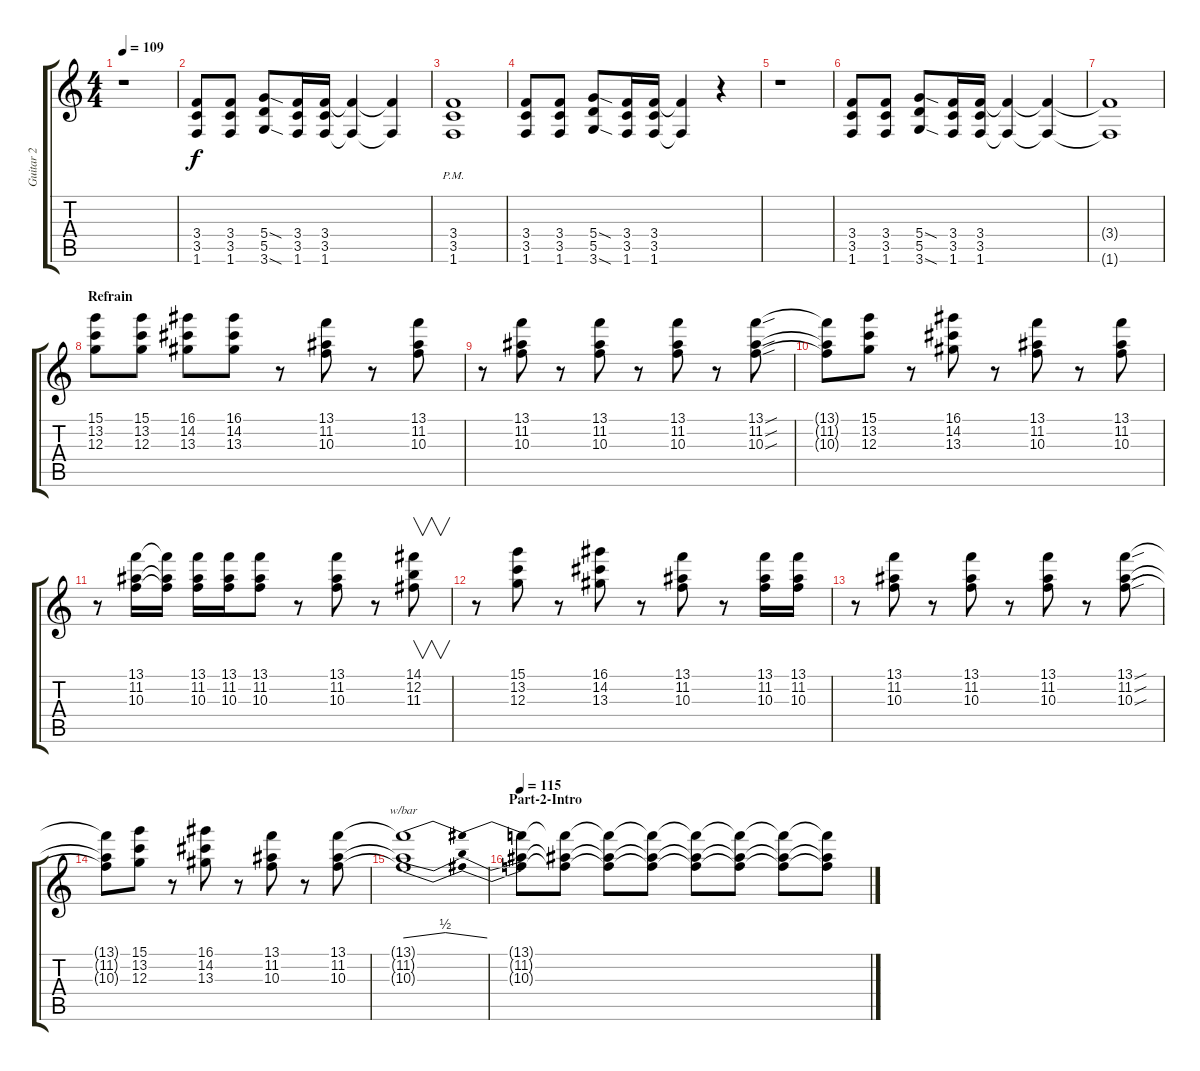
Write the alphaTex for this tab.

\track ("Guitar 2" "Guitar 2") {instrument overdrivenguitar}
\staff {score tabs}
\tuning (E4 B3 G3 D3 A2 E2) {hide}
\ts (4 4)
\tempo 109
\clef g2
\ks c
r.1{dy f} |
(3.4 3.5 1.6).8 (3.4 3.5 1.6).8 (5.4{sod} 5.5 3.6{sod}).8 (3.4 3.5 1.6).16 (3.4 3.5 1.6).16 (3.4{t} 1.6{t}).4 (3.4{t} 1.6{t}).4 |
(3.4{pm} 3.5{pm} 1.6{pm}).1 |
(3.4 3.5 1.6).8 (3.4 3.5 1.6).8 (5.4{sod} 5.5 3.6{sod}).8 (3.4 3.5 1.6).16 (3.4 3.5 1.6).16 (3.4{t} 1.6{t}).4 r.4 |
r.1 |
(3.4 3.5 1.6).8 (3.4 3.5 1.6).8 (5.4{sod} 5.5 3.6{sod}).8 (3.4 3.5 1.6).16 (3.4 3.5 1.6).16 (3.4{t} 1.6{t}).4 (3.4{t} 1.6{t}).4 |
(3.4{t} 1.6{t}).1 |
\section ("" "Refrain")
(15.1 13.2 12.3).8 (15.1 13.2 12.3).8 (16.1 14.2 13.3).8 (16.1 14.2 13.3).8 r.8 (13.1 11.2 10.3).8 r.8 (13.1 11.2 10.3).8 |
r.8 (13.1 11.2 10.3).8 r.8 (13.1 11.2 10.3).8 r.8 (13.1 11.2 10.3).8 r.8 (13.1{sou} 11.2{sou} 10.3{sou}).8 |
(13.1{t} 11.2{t} 10.3{t}).8 (15.1 13.2 12.3).8 r.8 (16.1 14.2 13.3).8 r.8 (13.1 11.2 10.3).8 r.8 (13.1 11.2 10.3).8 |
r.8 (13.1 11.2 10.3).16 (13.1{t} 11.2{t} 10.3{t}).16 (13.1 11.2 10.3).16 (13.1 11.2 10.3).16 (13.1 11.2 10.3).8 r.8 (13.1 11.2 10.3).8 r.8 (14.1 12.2 11.3).8{v} |
r.8 (15.1 13.2 12.3).8 r.8 (16.1 14.2 13.3).8 r.8 (13.1 11.2 10.3).8 r.8 (13.1 11.2 10.3).16 (13.1 11.2 10.3).16 |
r.8 (13.1 11.2 10.3).8 r.8 (13.1 11.2 10.3).8 r.8 (13.1 11.2 10.3).8 r.8 (13.1{sou} 11.2{sou} 10.3{sou}).8 |
(13.1{t} 11.2{t} 10.3{t}).8 (15.1 13.2 12.3).8 r.8 (16.1 14.2 13.3).8 r.8 (13.1 11.2 10.3).8 r.8 (13.1 11.2 10.3).8 |
(13.1{t} 11.2{t} 10.3{t}).1{tbe (dip default 0 0 30 2 60 0)} |
\section ("" "Part-2-Intro")
\tempo 115
(13.1{t} 11.2{t} 10.3{t}).8{volume 10} (13.1{t} 11.2{t} 10.3{t}).8{volume 9} (13.1{t} 11.2{t} 10.3{t}).8{volume 8} (13.1{t} 11.2{t} 10.3{t}).8{volume 7} (13.1{t} 11.2{t} 10.3{t}).8{volume 6} (13.1{t} 11.2{t} 10.3{t}).8{volume 5} (13.1{t} 11.2{t} 10.3{t}).8{volume 3} (13.1{t} 11.2{t} 10.3{t}).8{volume 1}
